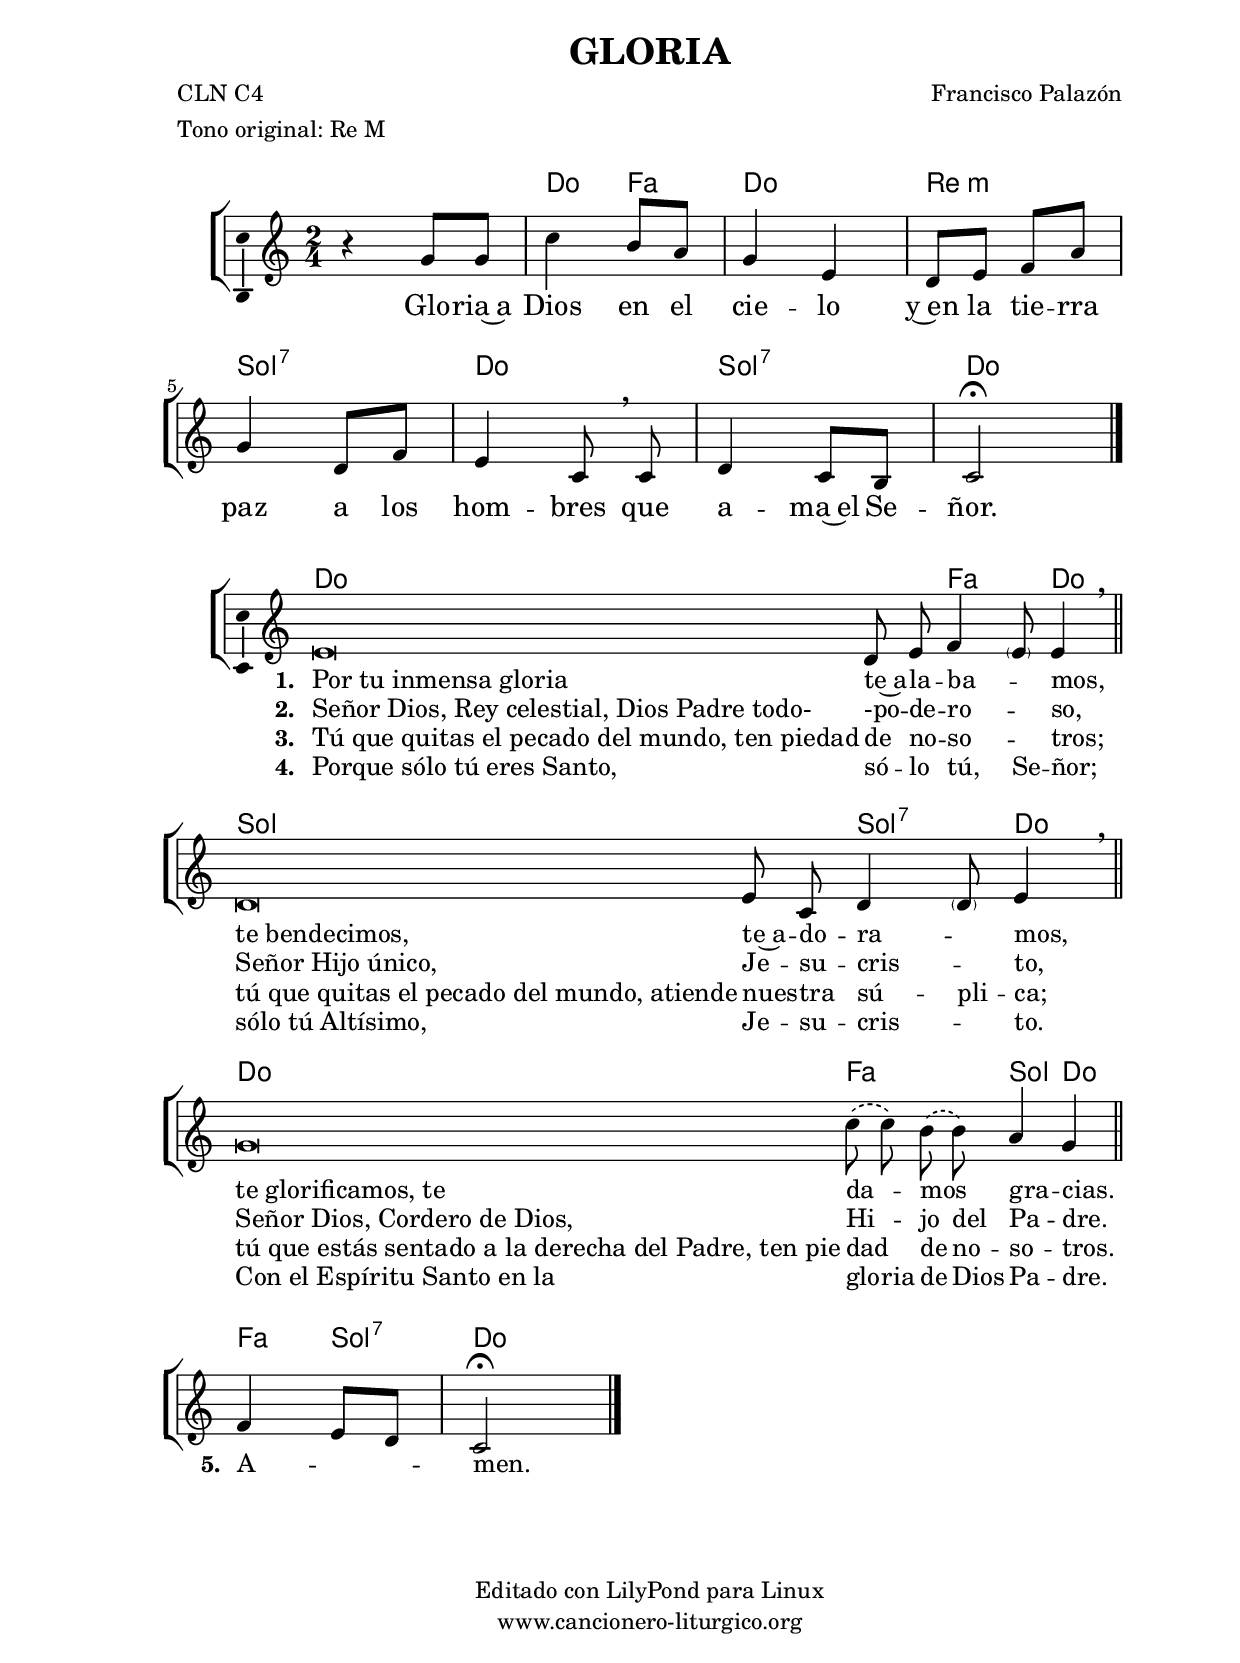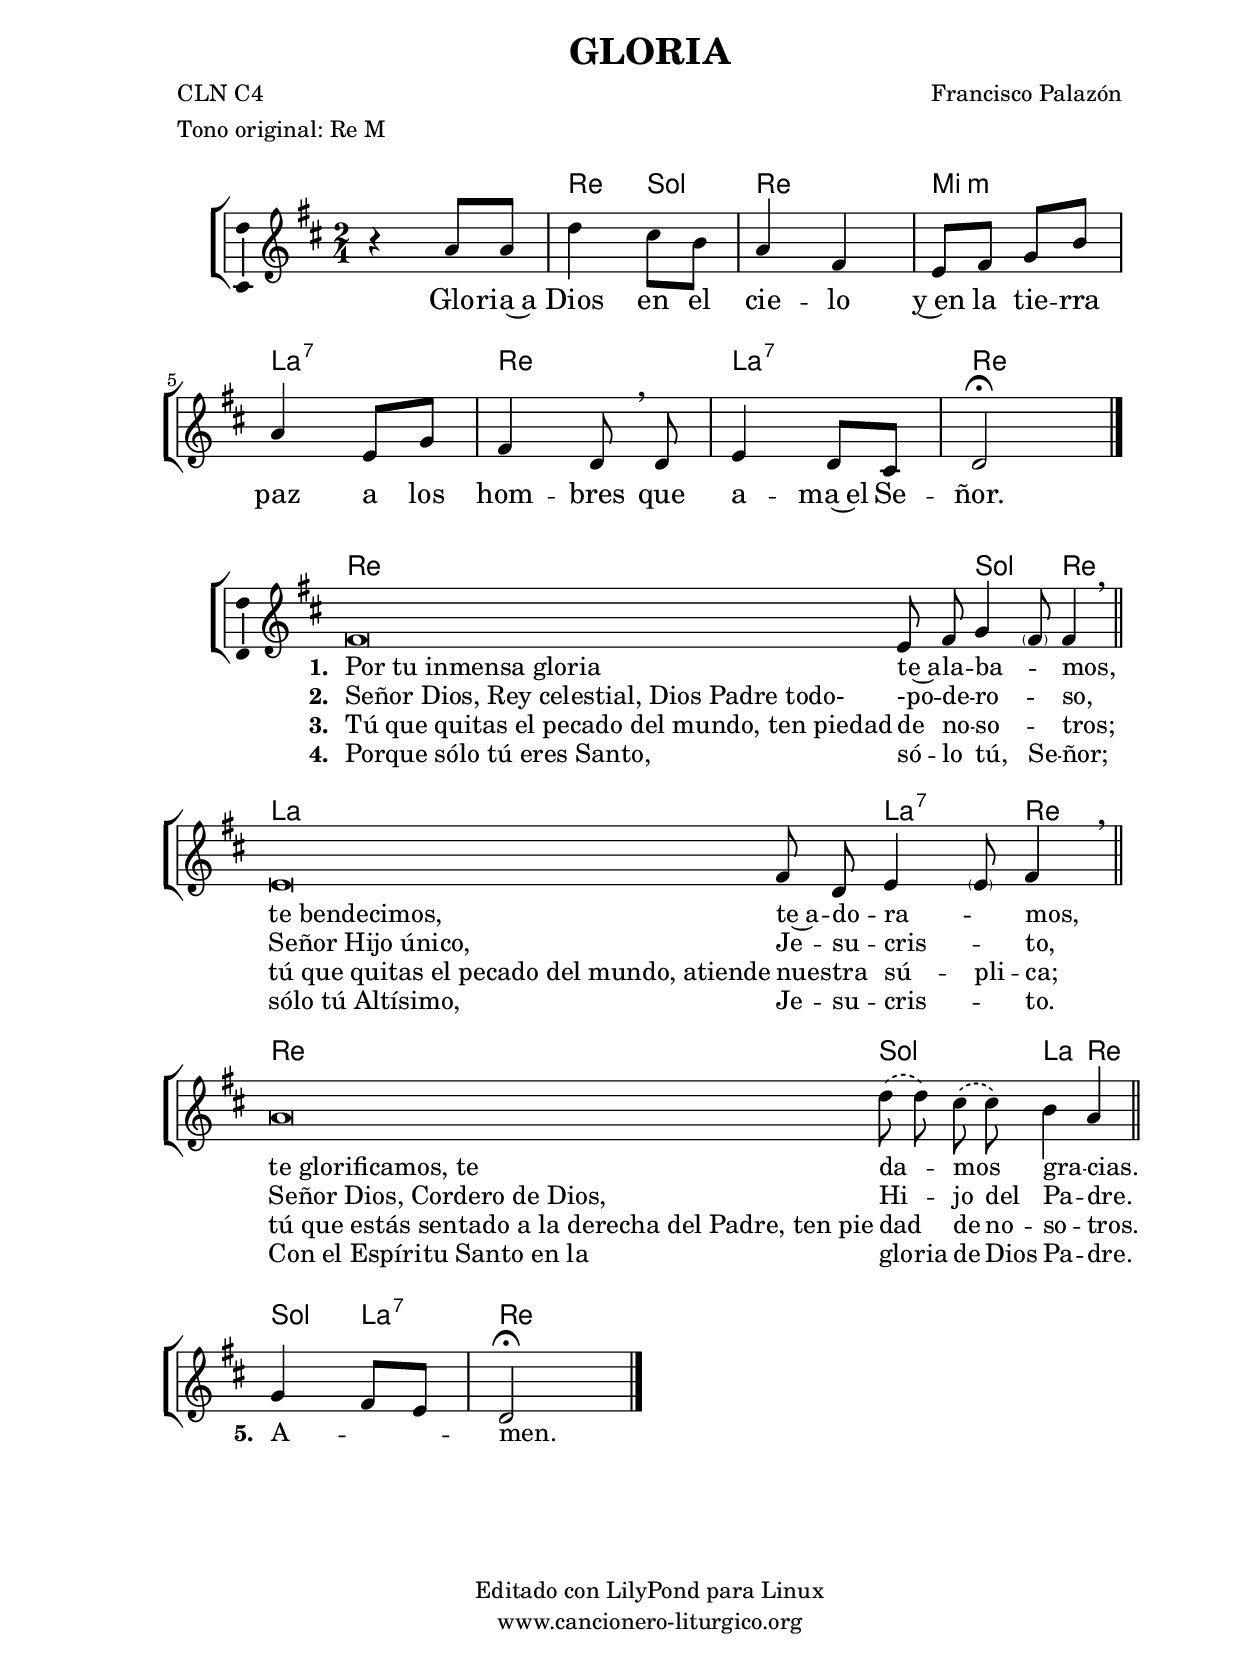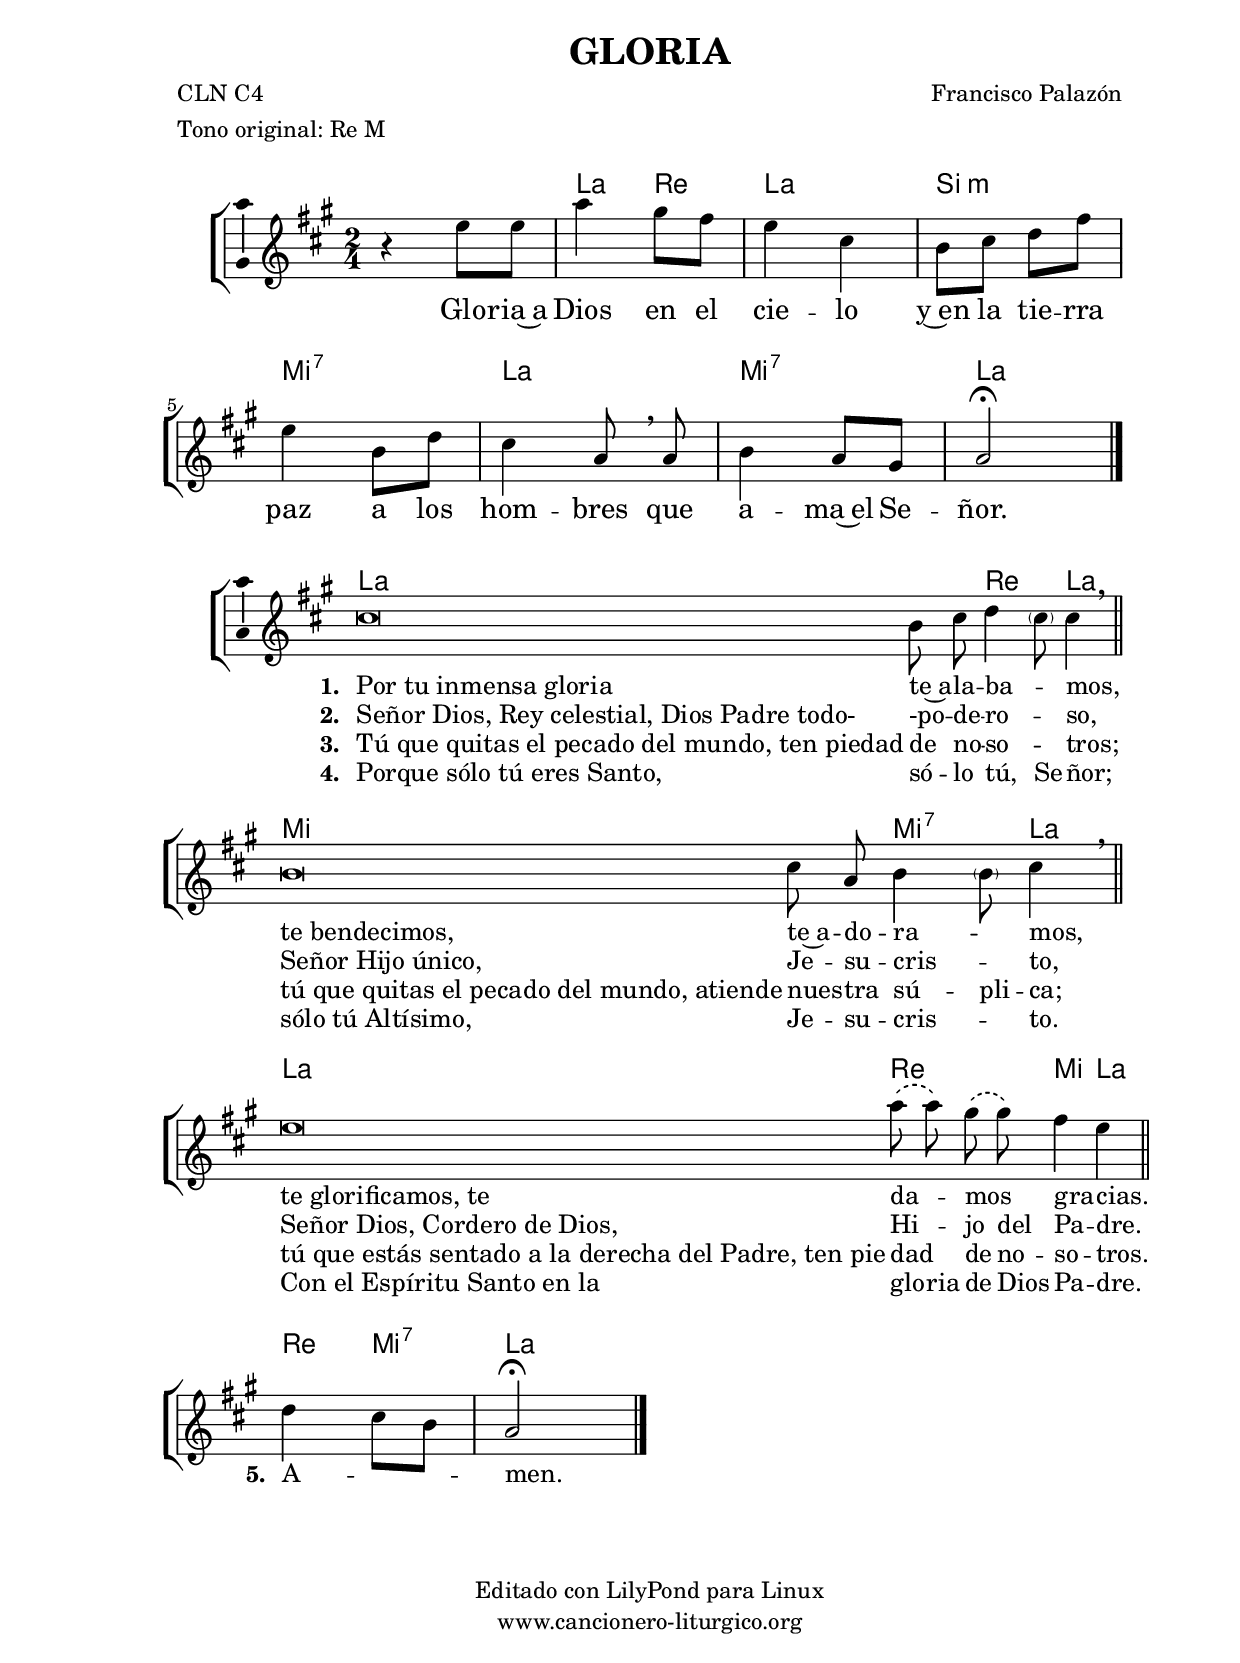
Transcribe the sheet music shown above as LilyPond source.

%
%para convertir .midi en .wav:
%timidity filename.midi -Ow -o finename.wav
%
%
%Para convertir de .wav a .mp3:
%lame -h -m j filename.wav
%
%
%para escuchar el midi:
%timidity nombrefichero.midi
%


%versión de lilypond para la que se ha escrito esta partitura:
\version "2.16.0"

	%Tamaño papel
	#(set-default-paper-size "a4")
	%Tamaño partitura
	#(set-global-staff-size 20)
	%No responde al pulsar sobre una nota
	#(ly:set-option 'point-and-click #f)

%parámetros del encabezamiento:
\header {
	title = "GLORIA"
	subtitle = ""
	composer = "Francisco Palazón"
%	poet = "Folleto: Libro del Organista"
	poet = "CLN C4"
	meter = "Tono original: Re M"
	arranger = ""
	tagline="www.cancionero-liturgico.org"
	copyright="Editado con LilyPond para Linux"
	}

%parámetros asociados al papel:
\paper  {
	oddHeaderMarkup = \markup {\fill-line { \on-the-fly #not-first-page \fromproperty #'header:title \on-the-fly #not-first-page \fromproperty #'header:composer }}
	evenHeaderMarkup = \markup {\fill-line { \fromproperty #'header:composer \fromproperty #'header:title }}
	#(set-paper-size "a4")
	print-page-number = ##f
	first-page-number = 1
	print-first-page-number = ##f
%	head-separation = 3.0 \cm
	top-margin = 2.0 \cm
	bottom-margin = 0.5\cm
%%%	bottom-margin = -2.0\cm
	left-margin = 3.0 \cm
	line-width = 16.0 \cm 
	indent = 8\mm
	interscoreline = 2.\mm
	between-system-space = 15\mm
%	para que las partituras no llenen la hoja:
	ragged-bottom = ##t
%	idem para la última hoja:
	ragged-last-bottom = ##f
%	para que las partituras llenen el ancho del papel:
	ragged-last = ##f
	after-title-space = 2.5 \cm
%page-count=1
%system-count=8

	%Flexible Vertical Spacing
%	markup-markup-spacing =
%	#'((basic-distance . 15) (minimum-distance . 15) (padding . 3))
	markup-system-spacing =
	#'((basic-distance . 15) (minimum-distance . 15) (padding . 3))
	system-system-spacing =
	#'((basic-distance . 15) (minimum-distance . 15) (padding . 3))
	score-system-spacing =
	#'((basic-distance . 15) (minimum-distance . 15) (padding . 5))
%	top-system-spacing = % header
%	#'((basic-distance . 8) (minimum-distance . 0) (padding . 0))
%	top-markup-spacing =
%	#'((basic-distance . 20) (minimum-distance . 20) (padding . 0))
	last-bottom-spacing = % footer
	#'((basic-distance . 5) (minimum-distance . 5) (padding . 0))
%	score-markup-spacing =
%	#'((basic-distance . 16) (minimum-distance . 13) (padding . 0))

	}


%parámetros que afectan a toda la partitura:
global =  {
	%clave de sol (G):
	\clef G
	%armadura:
	\transpose d c
	\key d \major
	\tempo 4=100
	\set Score.tempoHideNote = ##t
	}


acordes = {
	\italianChords
	\chordmode {
	\transpose d c
{

s2
d4 g d2 e:m a:7 d a:7 d

	}
	}
}


melodia = 

	\transpose d c
{

	\time 2/4

\relative c''{

r4 a8 a
d4 cis8 b
a4 fis
e8 fis g b
a4 e8 g
fis4 d8 \breathe d
e4 d8 cis
d2 \fermata

\bar "|."

}
}

acordesest = {
	\italianChords
	\chordmode {
	\transpose d c
{

d2 s s4 g s8 d4
a2 s s4 a:7 s8 d4
d2 s g a4 d
g4 a:7 d2 s s s s

	}
	}
}

melodiaest = 

	\transpose d c
{

	\time 2/4

\relative c'{

\phrasingSlurDashed

\cadenzaOn

\once \override Staff.TimeSignature #'stencil = ##f

fis\breve*1/2 e8 fis g4 \parenthesize fis8 fis4 \breathe
\bar "||"
\break

e\breve*1/2 fis8 d e4 \parenthesize e8 fis4 \breathe
\bar "||"
\break

a\breve*1/2 d8 \(d\) cis \(cis\) b4 a
\bar "||"
%%%\break

\cadenzaOff

g4 fis8 e
d2 \fermata

\bar "|."

}
}


texto = \lyricmode {
Glo -- ria~a Dios en el cie -- lo
y~en la tie -- rra paz a los hom -- bres
que a -- ma~el Se -- ñor.
	}

textoest = \lyricmode {
\set stanza =#"1. " "Por tu inmensa gloria" te~a -- la -- ba -- _ mos,
"te bendecimos," te~a -- do -- ra -- _ mos,
"te glorificamos, te" da -- _ mos _ gra -- cias.
\set stanza =#"5. " A -- _ _ men.
	}

textoestdos = \lyricmode {
\set stanza =#"2. " "Señor Dios, Rey celestial, Dios Padre todo-" -po -- de -- ro -- _ so,
"Señor Hijo único," Je -- su -- cris -- _ to,
"Señor Dios, Cordero de Dios," Hi -- _ jo del Pa -- dre.
	}

textoesttre = \lyricmode {
\set stanza =#"3. " "Tú que quitas el pecado del mundo, ten piedad" de no -- so -- _ tros;
"tú que quitas el pecado del mundo, atiende" nues -- tra sú -- pli -- ca;
"tú que estás sentado a la derecha del Padre, ten pie" dad " " de no -- so -- tros.
	}

textoestcua = \lyricmode {
\set stanza =#"4. " "Porque sólo tú eres Santo," só -- lo tú, Se -- ñor;
"sólo tú Altísimo," Je -- su -- cris -- _ to.
"Con el Espíritu Santo en la" glo -- ria de Dios Pa -- dre.
	}

acordesStaff = \context ChordNames = acordesStaff <<
	\set chordChanges = ##t
	\acordes
	>>

acordesestStaff = \context ChordNames = acordesestStaff <<
	\set chordChanges = ##t
	\acordesest
	>>


vozStaff = \context Voice = vozStaff
\with {\consists "Ambitus_engraver"}
<<
%	\set Staff.instrumentName = ""
%	\set Staff.shortInstrumentName = ""
%	\set Staff.midiInstrument = #"clarinet"
%	\set Staff.midiInstrument = #"cello"
	\set Staff.midiInstrument = #"flute"
%	\set Staff.midiInstrument = #"electric guitar (jazz)"
%	\set Staff.midiInstrument = #"english horn"
%	\set Staff.midiInstrument = #"violin"
%	\set Staff.midiInstrument = #"glockenspiel"
	\set Staff.midiMinimumVolume = #0.7
	\set Staff.midiMaximumVolume = #0.9
	\global
	\melodia
	>>

vozestStaff = \context Voice = vozestStaff
\with {\consists "Ambitus_engraver"}
<<
%	\set Staff.instrumentName = ""
%	\set Staff.shortInstrumentName = ""
%	\set Staff.midiInstrument = #"clarinet"
%	\set Staff.midiInstrument = #"cello"
	\set Staff.midiInstrument = #"flute"
%	\set Staff.midiInstrument = #"electric guitar (jazz)"
%	\set Staff.midiInstrument = #"english horn"
%	\set Staff.midiInstrument = #"violin"
%	\set Staff.midiInstrument = #"glockenspiel"
	\set Staff.midiMinimumVolume = #0.7
	\set Staff.midiMaximumVolume = #0.9
	\global
	\melodiaest
	>>



textoStaff = \context Lyrics = textoStaff <<
	\lyricsto vozStaff \texto
	>>

textoestStaff = \context Lyrics = textoestStaff <<
	\lyricsto vozestStaff \textoest
	>>

textoestdosStaff = \context Lyrics = textoestdosStaff <<
	\lyricsto vozestStaff \textoestdos
	>>

textoesttreStaff = \context Lyrics = textoesttreStaff <<
	\lyricsto vozestStaff \textoesttre
	>>

textoestcuaStaff = \context Lyrics = textoestcuaStaff <<
	\lyricsto vozestStaff \textoestcua
	>>

\book {
	\score {
		\context ChoirStaff {
			\override StaffGroup.SystemStartBracket #'collapse-height = #1
			\override Score.SystemStartBar #'collapse-height = #1
			<<
			\acordesStaff
			\vozStaff
			\textoStaff
			>>
		}
		\layout {
	    		\context {
				\Lyrics
				\override LyricText #'font-size = #2
				}
	   		 \context {
				\Score
				\override StaffSymbol #'staff-space = #(magstep +3)
				}
			}
		}
	\score {
		\context ChoirStaff {
			\override StaffGroup.SystemStartBracket #'collapse-height = #1
			\override Score.SystemStartBar #'collapse-height = #1
			<<
			\acordesestStaff
			\vozestStaff
			\textoestStaff
			\textoestdosStaff
			\textoesttreStaff
			\textoestcuaStaff
			>>
		}
		\layout {
	    		\context {
				\Lyrics
%%%				\override LyricText #'font-size = #2
				\override LyricText #'font-size = #1
\override LyricText #'self-alignment-X = #LEFT
				}
	   		 \context {
				\Score
				\override StaffSymbol #'staff-space = #(magstep +3)
				}
			}
		}
	\score {
		\unfoldRepeats
		\context ChoirStaff {
			<<
			\acordesStaff
			\vozStaff
			>>
			<<
			\acordesestStaff
			\vozestStaff
			>>
		}
		\midi {
	  		\context {
	  			\Score
				tempoWholesPerMinute = #(ly:make-moment 70 4)
				}
			}
		}
	}



#(define output-suffix "C")
\book {
	\score {
		\context ChoirStaff {
			\override StaffGroup.SystemStartBracket #'collapse-height = #1
			\override Score.SystemStartBar #'collapse-height = #1
\transpose c d
			<<
			\acordesStaff
			\vozStaff
			\textoStaff
			>>
		}
		\layout {
	    		\context {
				\Lyrics
				\override LyricText #'font-size = #2
				}
	   		 \context {
				\Score
				\override StaffSymbol #'staff-space = #(magstep +3)
				}
			}
		}
	\score {
		\context ChoirStaff {
			\override StaffGroup.SystemStartBracket #'collapse-height = #1
			\override Score.SystemStartBar #'collapse-height = #1
\transpose c d
			<<
			\acordesestStaff
			\vozestStaff
			\textoestStaff
			\textoestdosStaff
			\textoesttreStaff
			\textoestcuaStaff
			>>
		}
		\layout {
	    		\context {
				\Lyrics
%%%				\override LyricText #'font-size = #2
				\override LyricText #'font-size = #1
\override LyricText #'self-alignment-X = #LEFT
				}
	   		 \context {
				\Score
				\override StaffSymbol #'staff-space = #(magstep +3)
				}
			}
		}
	}

#(define output-suffix "S")
\book {
	\score {
		\context ChoirStaff {
			\override StaffGroup.SystemStartBracket #'collapse-height = #1
			\override Score.SystemStartBar #'collapse-height = #1
\transpose c a
			<<
			\acordesStaff
			\vozStaff
			\textoStaff
			>>
		}
		\layout {
	    		\context {
				\Lyrics
				\override LyricText #'font-size = #2
				}
	   		 \context {
				\Score
				\override StaffSymbol #'staff-space = #(magstep +3)
				}
			}
		}
	\score {
		\context ChoirStaff {
			\override StaffGroup.SystemStartBracket #'collapse-height = #1
			\override Score.SystemStartBar #'collapse-height = #1
\transpose c a
			<<
			\acordesestStaff
			\vozestStaff
			\textoestStaff
			\textoestdosStaff
			\textoesttreStaff
			\textoestcuaStaff
			>>
		}
		\layout {
	    		\context {
				\Lyrics
%%%				\override LyricText #'font-size = #2
				\override LyricText #'font-size = #1
\override LyricText #'self-alignment-X = #LEFT
				}
	   		 \context {
				\Score
				\override StaffSymbol #'staff-space = #(magstep +3)
				}
			}
		}
	}


